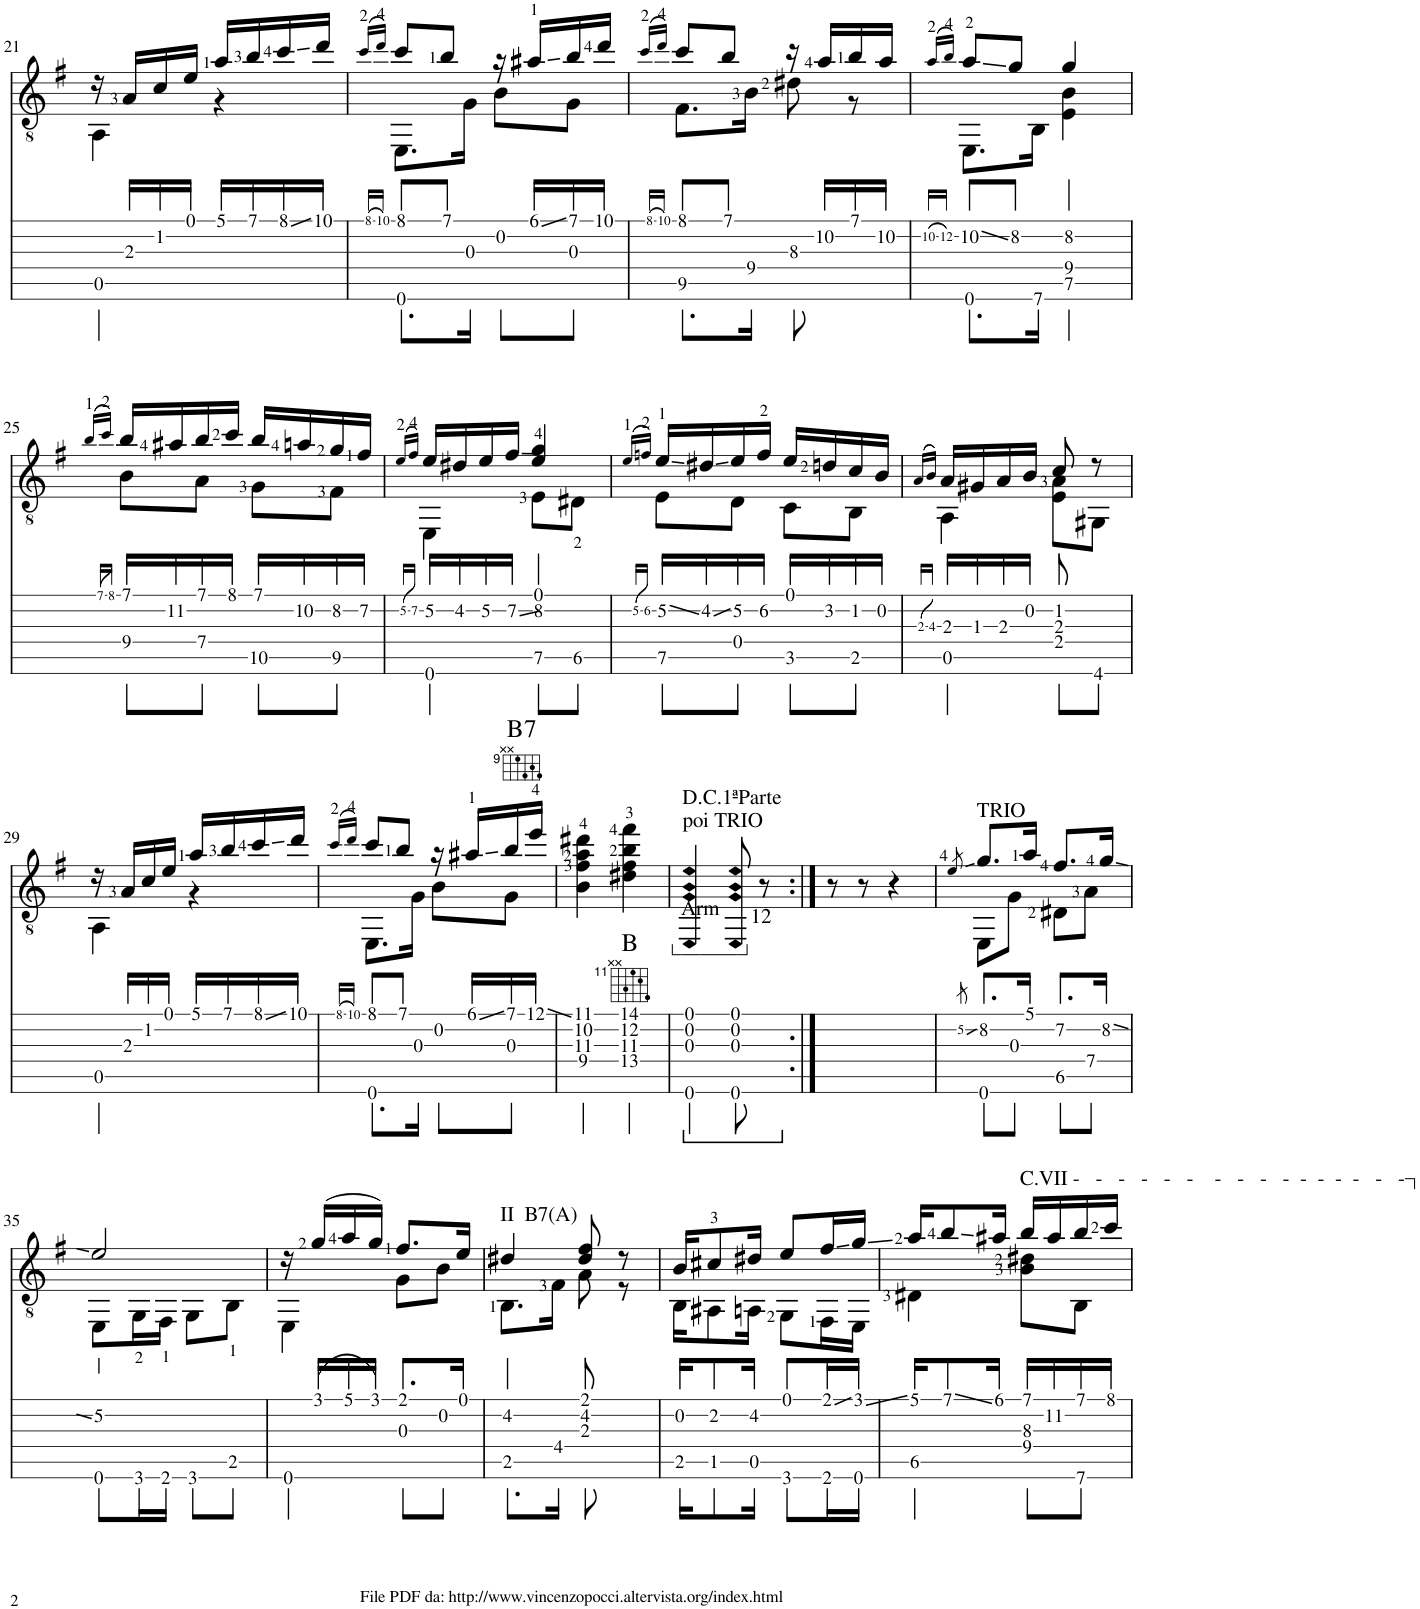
**kern	**harte	**kern	**harte
*part2	*part2	*part1	*part1
*staff2	*	*staff1	*
*I"Chitarra classica (Intavolatura)	*	*I"Guitar	*
!!LO:PB:g=z
*	*	*clefGv2	*
*k[f#]	*	*k[f#]	*
*M2/4	*	*M2/4	*
=21	=21	=21	=21
*^	*	*^	*
16r	4AA\	.	16r	4AA\	.
16A/LL	.	.	16A/LL	.	.
16c/	.	.	16c/	.	.
16e/JJ	.	.	16e/JJ	.	.
16a/LL	4r	.	16a/LL	4r	.
16b/	.	.	16b/	.	.
16cc/	.	.	16cc/	.	.
16dd/JJ	.	.	16dd/JJ	.	.
=22	=22	=22	=22	=22	=22
(16qcc/LL	.	.	(16qcc/LL	.	.
16qdd/JJ)	.	.	16qdd/JJ)	.	.
8cc/L	8.EE\L	.	8cc/L	8.EE\L	.
8b/J	.	.	8b/J	.	.
.	16G\Jk	.	.	16G\Jk	.
16r	8B\L	.	16r	8B\L	.
16a#X/LL	.	.	16a#X/LL	.	.
16b/	8G\J	.	16b/	8G\J	.
16dd/JJ	.	.	16dd/JJ	.	.
=23	=23	=23	=23	=23	=23
(16qcc/LL	.	.	(16qcc/LL	.	.
16qdd/JJ)	.	.	16qdd/JJ)	.	.
8cc/L	8.F#\L	.	8cc/L	8.F#\L	.
8b/J	.	.	8b/J	.	.
.	16B\Jk	.	.	16B\Jk	.
16r	8d#X\	.	16r	8d#X\	.
16a/LL	.	.	16a/LL	.	.
16b/	8r	.	16b/	8r	.
16a/JJ	.	.	16a/JJ	.	.
=24	=24	=24	=24	=24	=24
(16qa/LL	.	.	(16qa/LL	.	.
16qb/JJ)	.	.	16qb/JJ)	.	.
8a/L	8.EE\L	.	8a/L	8.EE\L	.
8g/J	.	.	8g/J	.	.
.	16BB\Jk	.	.	16BB\Jk	.
4g/	4E\ 4B\	.	4g/	4E\ 4B\	.
!!LO:LB:g=z	!!
=25	=25	=25	=25	=25	=25
(16qb/LL	.	.	(16qb/LL	.	.
16qcc/JJ)	.	.	16qcc/JJ)	.	.
16b/LL	8B\L	.	16b/LL	8B\L	.
16a#X/	.	.	16a#X/	.	.
16b/	8A\J	.	16b/	8A\J	.
16cc/JJ	.	.	16cc/JJ	.	.
16b/LL	8G\L	.	16b/LL	8G\L	.
16an/	.	.	16an/	.	.
16g/	8F#\J	.	16g/	8F#\J	.
16f#/JJ	.	.	16f#/JJ	.	.
=26	=26	=26	=26	=26	=26
(16qe/LL	.	.	(16qe/LL	.	.
16qf#/JJ)	.	.	16qf#/JJ)	.	.
16e/LL	4EE\	.	16e/LL	4EE\	.
16d#X/	.	.	16d#X/	.	.
16e/	.	.	16e/	.	.
16f#/JJ	.	.	16f#/JJ	.	.
4g/ 4e/	8E\L	.	4e/ 4g/	8E\L	.
.	8D#X\J	.	.	8D#X\J	.
=27	=27	=27	=27	=27	=27
(16qe/LL	.	.	(16qe/LL	.	.
16qfn/JJ)	.	.	16qfn/JJ)	.	.
16e/LL	8E\L	.	16e/LL	8E\L	.
16d#X/	.	.	16d#X/	.	.
16e/	8D\J	.	16e/	8D\J	.
16f/JJ	.	.	16f/JJ	.	.
16e/LL	8C\L	.	16e/LL	8C\L	.
16dn/	.	.	16dn/	.	.
16c/	8BB\J	.	16c/	8BB\J	.
16B/JJ	.	.	16B/JJ	.	.
=28	=28	=28	=28	=28	=28
(16qA/LL	.	.	(16qA/LL	.	.
16qB/JJ)	.	.	16qB/JJ)	.	.
16A/LL	4AA\	.	16A/LL	4AA\	.
16G#X/	.	.	16G#X/	.	.
16A/	.	.	16A/	.	.
16B/JJ	.	.	16B/JJ	.	.
8c/	8E\ 8A\L	.	8c/	8E\ 8A\L	.
8r	8GG#X\J	.	8r	8GG#X\J	.
!!LO:LB:g=z	!!
=29	=29	=29	=29	=29	=29
16r	4AA\	.	16r	4AA\	.
16A/LL	.	.	16A/LL	.	.
16c/	.	.	16c/	.	.
16e/JJ	.	.	16e/JJ	.	.
16a/LL	4r	.	16a/LL	4r	.
16b/	.	.	16b/	.	.
16cc/	.	.	16cc/	.	.
16dd/JJ	.	.	16dd/JJ	.	.
=30	=30	=30	=30	=30	=30
(16qcc/LL	.	.	(16qcc/LL	.	.
16qdd/JJ)	.	.	16qdd/JJ)	.	.
8cc/L	8.EE\L	.	8cc/L	8.EE\L	.
8b/J	.	.	8b/J	.	.
.	16G\Jk	.	.	16G\Jk	.
16r	8B\L	.	16r	8B\L	.
16a#X/LL	.	.	16a#X/LL	.	.
16b/	8G\J	.	16b/	8G\J	.
16ee/JJ	.	.	16ee/JJ	.	.
*v	*v	*	*	*	*
*	*	*v	*v	*
=31	=31	=31	=31
!	!	!	!LO:H:kt=7
4B\ 4f#\ 4a\ 4dd#X\	.	4B\ 4f#\ 4a\ 4dd#X\	B:7
4d#X\ 4f#\ 4b\ 4ff#\	B:maj	4d#X\ 4f#\ 4b\ 4ff#\	.
=32	=32	=32	=32
*ped	*	*	*
!	!	!LO:TX:a:t=D.C.1ªParte	!
!	!	!LO:TX:a:t=poi TRIO	!
!	!	!LO:TX:b:t=└───┘	!
!	!	!LO:TX:a:t=Arm	!
4EE\ 4G\ 4B\ 4e\	.	4EE/ 4G/ 4B/ 4e/	.
!	!	!LO:TX:b:t=12	!
8EE\ 8G\ 8B\ 8e\	.	8EE/ 8G/ 8B/ 8e/	.
8r	.	8r	.
=33:|!	=33:|!	=33:|!	=33:|!
*Xped	*	*	*
8r	.	8r	.
8r	.	8r	.
4r	.	4r	.
=34	=34	=34	=34
8qe/	.	8qe/	.
*^	*	*^	*
!	!	!	!LO:TX:a:t=TRIO	!	!
8.g/L	8EE\L	.	8.g/L	8EE\L	.
.	8G\J	.	.	8G\J	.
16a/Jk	.	.	16a/Jk	.	.
8.f#/L	8D#X\L	.	8.f#/L	8D#X\L	.
.	8A\J	.	.	8A\J	.
16g/Jk	.	.	16g/Jk	.	.
!!LO:LB:g=z	!!
=35	=35	=35	=35	=35	=35
2e/	8EE\L	.	2e/	8EE\L	.
.	16GG\L	.	.	16GG\L	.
.	16FF#\JJ	.	.	16FF#\JJ	.
.	8GG\L	.	.	8GG\L	.
.	8BB\J	.	.	8BB\J	.
=36	=36	=36	=36	=36	=36
16r	4EE\	.	16r	4EE\	.
(16g/LL	.	.	(16g/LL	.	.
16a/	.	.	16a/	.	.
16g/JJ)	.	.	16g/JJ)	.	.
8.f#/L	8G\L	.	8.f#/L	8G\L	.
.	8B\J	.	.	8B\J	.
16e/Jk	.	.	16e/Jk	.	.
=37	=37	=37	=37	=37	=37
!	!	!	!LO:TX:a:t=II  B7(A)	!	!
4d#X/	8.BB\L	.	4d#X/	8.BB\L	.
.	16F#\Jk	.	.	16F#\Jk	.
8d#/ 8f#/	8A\	.	8d#/ 8f#/	8A\	.
8r	8r	.	8r	8r	.
=38	=38	=38	=38	=38	=38
16B/KL	16BB\KL	.	16B/KL	16BB\KL	.
8c#X/	8AA#X\	.	8c#X/	8AA#X\	.
16d#X/Jk	16AAn\Jk	.	16d#X/Jk	16AAn\Jk	.
8e/L	8GG\L	.	8e/L	8GG\L	.
16f#/L	16FF#\L	.	16f#/L	16FF#\L	.
16g/JJ	16EE\JJ	.	16g/JJ	16EE\JJ	.
=39	=39	=39	=39	=39	=39
16a/KL	4D#X\	.	16a/KL	4D#X\	.
8b/	.	.	8b/	.	.
16a#X/Jk	.	.	16a#X/Jk	.	.
!	!	!	!LO:TX:a:t=C.VII -   -   -   -   -   -    -   -   -   -  -  -  -  -   -   -┐	!	!
16b/LL	8B\ 8d#X\L	.	16b/LL	8B\ 8d#X\L	.
16a#/	.	.	16a#/	.	.
16b/	8BB\J	.	16b/	8BB\J	.
16cc/JJ	.	.	16cc/JJ	.	.
*v	*v	*	*	*	*
*	*	*v	*v	*
=	=	=	=
*-	*-	*-	*-
